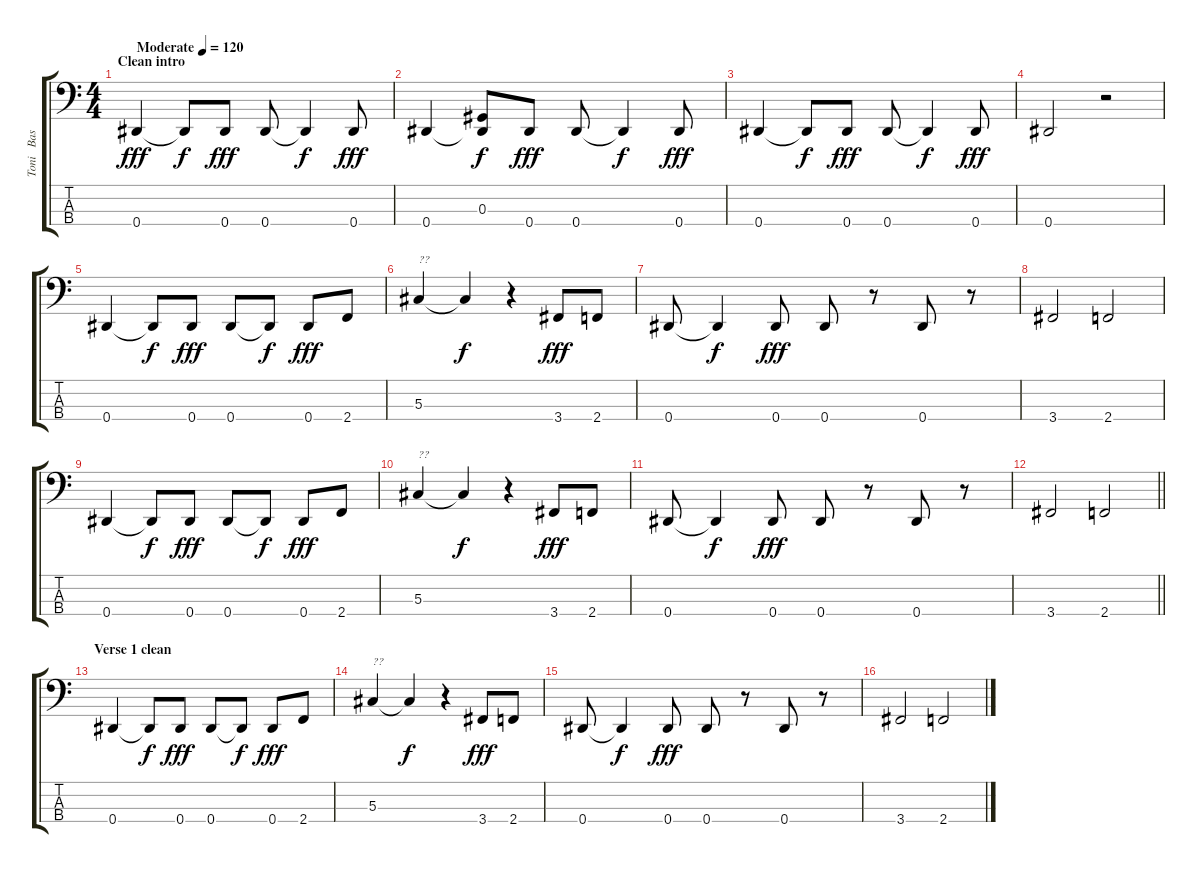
\track ("Toni   Bass" "Toni   Bas") {instrument electricbasspick}
\staff {score tabs}
\tuning (Gb2 Db2 Ab1 Eb1) {hide}
\ts (4 4)
\section ("" "Clean intro")
\tempo (120 "Moderate")
\clef f4
\ks c
0.4.4{dy fff instrument electricbasspick} 0.4{t}.8{dy f} 0.4.8{dy fff} 0.4.8 0.4{t}.4{dy f} 0.4.8{dy fff} |
0.4.4 (0.3 0.4{t}).8{dy f} 0.4.8{dy fff} 0.4.8 0.4{t}.4{dy f} 0.4.8{dy fff} |
0.4.4 0.4{t}.8{dy f} 0.4.8{dy fff} 0.4.8 0.4{t}.4{dy f} 0.4.8{dy fff} |
0.4.2 r.2 |
0.4.4 0.4{t}.8{dy f} 0.4.8{dy fff} 0.4.8 0.4{t}.8{dy f} 0.4.8{dy fff} 2.4.8 |
5.3.4{txt "??"} 5.3{t}.4{dy f} r.4 3.4.8{dy fff} 2.4.8 |
0.4.8 0.4{t}.4{dy f} 0.4.8{dy fff} 0.4.8 r.8 0.4.8 r.8 |
3.4.2 2.4.2 |
0.4.4 0.4{t}.8{dy f} 0.4.8{dy fff} 0.4.8 0.4{t}.8{dy f} 0.4.8{dy fff} 2.4.8 |
5.3.4{txt "??"} 5.3{t}.4{dy f} r.4 3.4.8{dy fff} 2.4.8 |
0.4.8 0.4{t}.4{dy f} 0.4.8{dy fff} 0.4.8 r.8 0.4.8 r.8 |
\barLineRight lightlight
3.4.2 2.4.2 |
\section ("" "Verse 1 clean")
0.4.4 0.4{t}.8{dy f} 0.4.8{dy fff} 0.4.8 0.4{t}.8{dy f} 0.4.8{dy fff} 2.4.8 |
5.3.4{txt "??"} 5.3{t}.4{dy f} r.4 3.4.8{dy fff} 2.4.8 |
0.4.8 0.4{t}.4{dy f} 0.4.8{dy fff} 0.4.8 r.8 0.4.8 r.8 |
3.4.2 2.4.2
